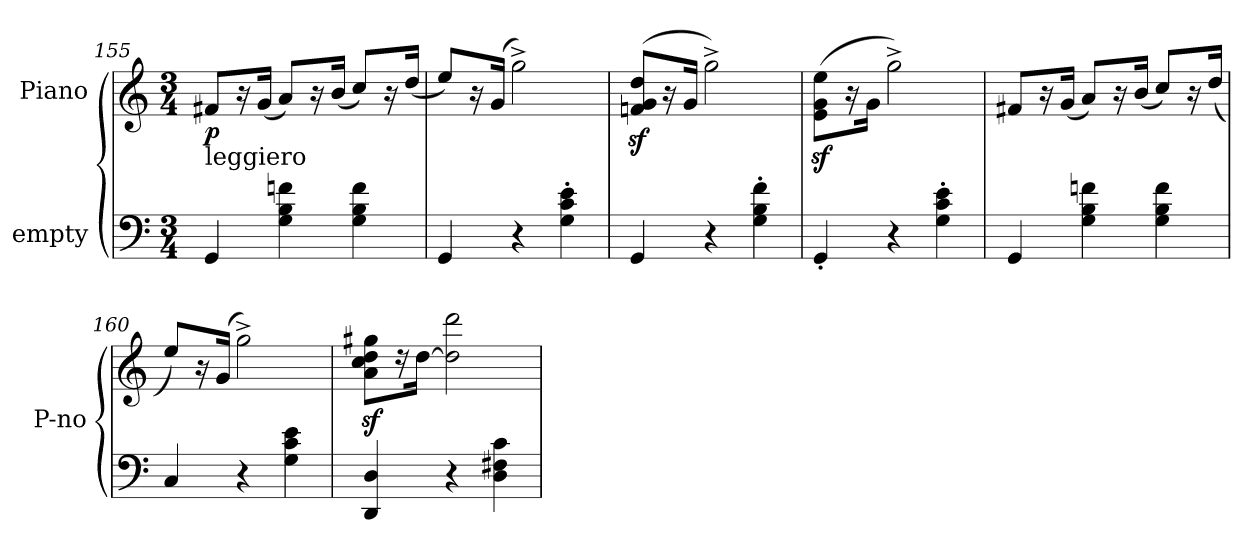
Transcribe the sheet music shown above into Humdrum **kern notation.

**kern	**kern	**dynam
*part2	*part1	*part1
*staff2	*staff1	*staff1
*I"empty	*I"Piano	*
*	*I'P-no	*
*clefF4	*clefG2	*
*k[]	*k[]	*
*M3/4	*M3/4	*
=155	=155	=155
!	!LO:TX:b:t=leggiero	!
4GG/	8f#X/L	p
.	16r	.
.	(16g/Jk	.
4G\ 4B\ 4fn\	8a/L)	.
.	16r	.
.	(16b/Jk	.
4G\ 4B\ 4f\	8cc/L)	.
.	16r	.
.	(16dd/Jk	.
=156	=156	=156
4GG/	8ee/L)	.
.	16r	.
.	(16g/Jk	.
4r	2gg^\)	.
4G'\ 4c'\ 4e'\	.	.
=157	=157	=157
4GG/	(8fnz/ 8gz/ 8ddz/L	.
.	16r	.
.	16g/Jk	.
4r	2gg^\)	.
4G'\ 4B'\ 4f'\	.	.
=158	=158	=158
4GG'/	(8ez\ 8gz\ 8eez\L	.
.	16r	.
.	16g\Jk	.
4r	2gg^\)	.
4G'\ 4c'\ 4e'\	.	.
=159	=159	=159
4GG/	8f#X/L	.
.	16r	.
.	(16g/Jk	.
4G\ 4B\ 4fn\	8a/L)	.
.	16r	.
.	(16b/Jk	.
4G\ 4B\ 4f\	8cc/L)	.
.	16r	.
.	(16dd/Jk	.
=160	=160	=160
4C/	8ee/L)	.
.	16r	.
.	(16g/Jk	.
4r	2gg^\)	.
4G\ 4c\ 4e\	.	.
!!LO:LB:g=z
=161	=161	=161
4DD/ 4D/	8az\ 8ccz\ 8ddz\ 8gg#Xz\L	.
.	16r	.
.	[16dd\Jk	.
4r	2dd]\ 2ddd\	.
4D\ 4F#X\ 4c\	.	.
=	=	=
*-	*-	*-
